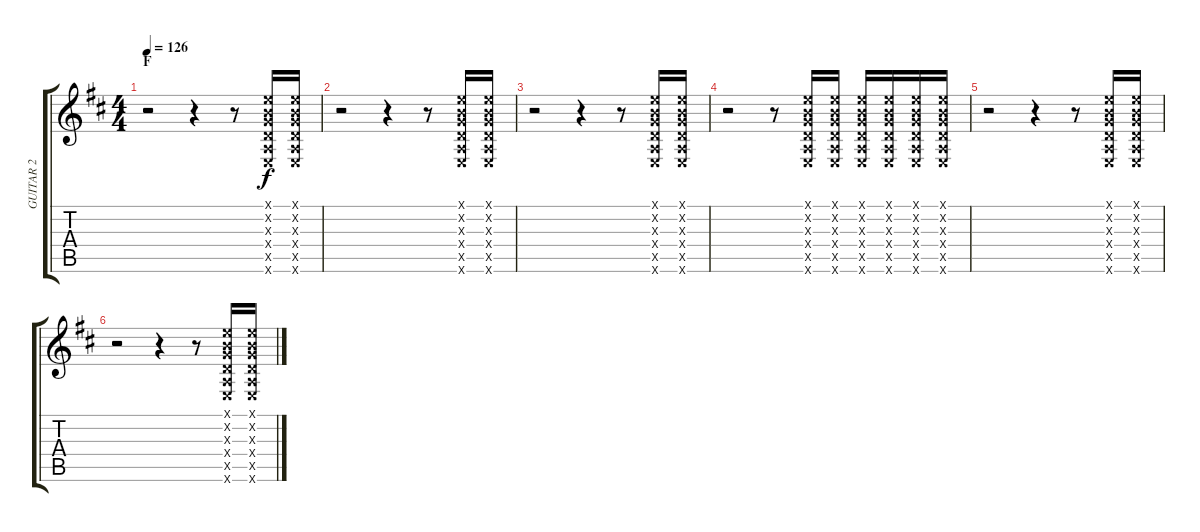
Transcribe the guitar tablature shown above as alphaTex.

\track ("GUITAR 2" "GUITAR 2") {instrument distortionguitar}
\staff {score tabs}
\tuning (E4 B3 G3 D3 A2 E2) {hide}
\ts (4 4)
\section ("" "F")
\tempo 126
\clef g2
\ks d
r.2{dy f} r.4 r.8 (0.1{x} 0.2{x} 0.3{x} 0.4{x} 0.5{x} 0.6{x}).16 (0.1{x} 0.2{x} 0.3{x} 0.4{x} 0.5{x} 0.6{x}).16 |
r.2 r.4 r.8 (0.1{x} 0.2{x} 0.3{x} 0.4{x} 0.5{x} 0.6{x}).16 (0.1{x} 0.2{x} 0.3{x} 0.4{x} 0.5{x} 0.6{x}).16 |
r.2 r.4 r.8 (0.1{x} 0.2{x} 0.3{x} 0.4{x} 0.5{x} 0.6{x}).16 (0.1{x} 0.2{x} 0.3{x} 0.4{x} 0.5{x} 0.6{x}).16 |
r.2 r.8 (0.1{x} 0.2{x} 0.3{x} 0.4{x} 0.5{x} 0.6{x}).16 (0.1{x} 0.2{x} 0.3{x} 0.4{x} 0.5{x} 0.6{x}).16 (0.1{x} 0.2{x} 0.3{x} 0.4{x} 0.5{x} 0.6{x}).16 (0.1{x} 0.2{x} 0.3{x} 0.4{x} 0.5{x} 0.6{x}).16 (0.1{x} 0.2{x} 0.3{x} 0.4{x} 0.5{x} 0.6{x}).16 (0.1{x} 0.2{x} 0.3{x} 0.4{x} 0.5{x} 0.6{x}).16 |
r.2 r.4 r.8 (0.1{x} 0.2{x} 0.3{x} 0.4{x} 0.5{x} 0.6{x}).16 (0.1{x} 0.2{x} 0.3{x} 0.4{x} 0.5{x} 0.6{x}).16 |
r.2 r.4 r.8 (0.1{x} 0.2{x} 0.3{x} 0.4{x} 0.5{x} 0.6{x}).16 (0.1{x} 0.2{x} 0.3{x} 0.4{x} 0.5{x} 0.6{x}).16
